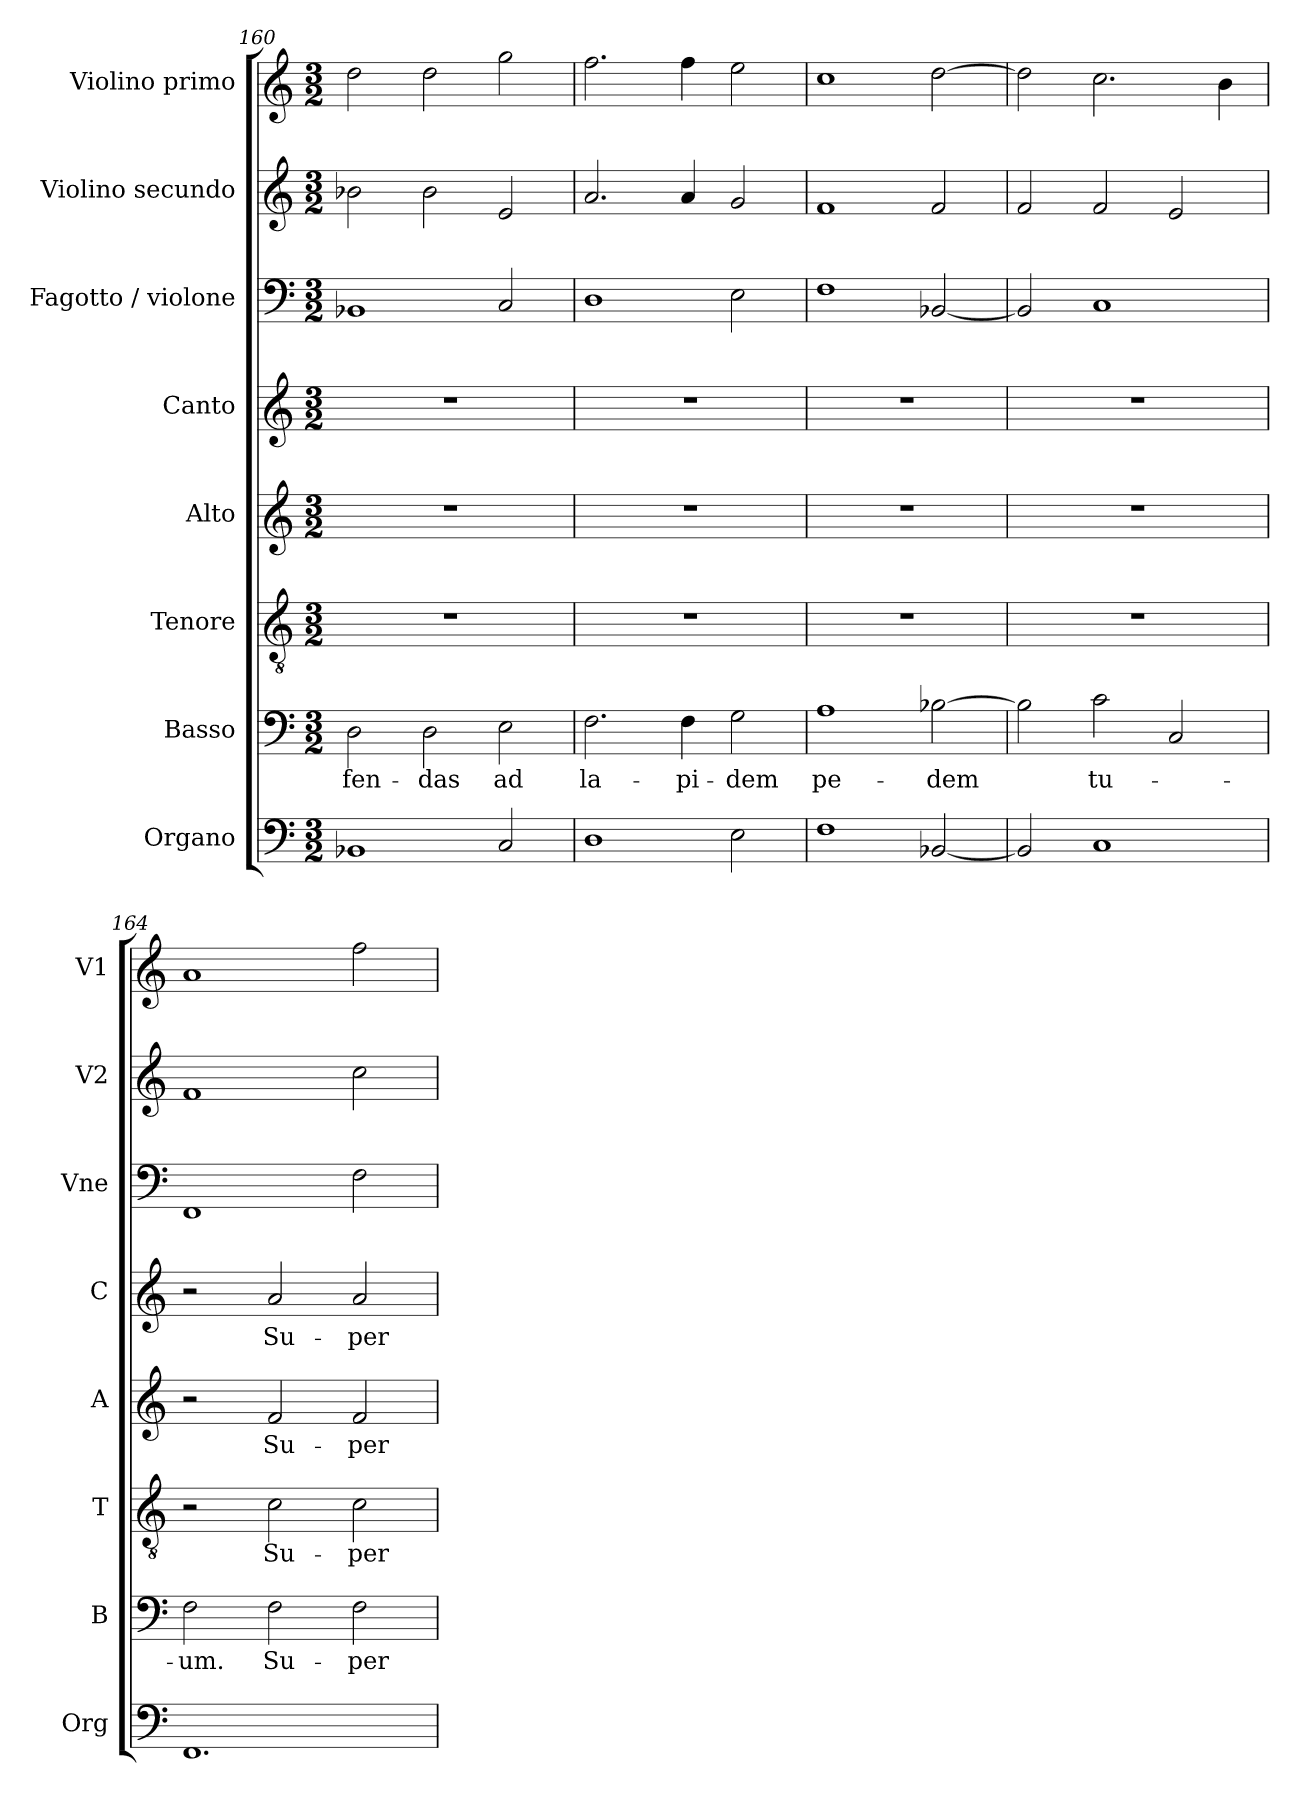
**kern	**kern	**text	**kern	**text	**kern	**text	**kern	**text	**kern	**kern	**kern
*part8	*part7	*part7	*part6	*part6	*part5	*part5	*part4	*part4	*part3	*part2	*part1
*staff8	*staff7	*staff7	*staff6	*staff6	*staff5	*staff5	*staff4	*staff4	*staff3	*staff2	*staff1
*I"Organo	*I"Basso	*	*I"Tenore	*	*I"Alto	*	*I"Canto	*	*I"Fagotto / violone	*I"Violino secundo	*I"Violino primo
*I'Org	*I'B	*	*I'T	*	*I'A	*	*I'C	*	*I'Vne	*I'V2	*I'V1
*clefF4	*clefF4	*	*clefGv2	*	*clefG2	*	*clefG2	*	*clefF4	*clefG2	*clefG2
*k[]	*k[]	*	*k[]	*	*k[]	*	*k[]	*	*k[]	*k[]	*k[]
*C:	*C:	*	*C:	*	*C:	*	*C:	*	*C:	*C:	*C:
*M3/2	*M3/2	*	*M3/2	*	*M3/2	*	*M3/2	*	*M3/2	*M3/2	*M3/2
=160	=160	=160	=160	=160	=160	=160	=160	=160	=160	=160	=160
!	!	!LO:LY:b	!	!	!	!	!	!	!	!	!
1BB-X	2D\	-fen-	1.r	.	1.r	.	1.r	.	1BB-X	2b-X\	2dd\
!	!	!LO:LY:b	!	!	!	!	!	!	!	!	!
.	2D\	-das	.	.	.	.	.	.	.	2b-\	2dd\
!	!	!LO:LY:b	!	!	!	!	!	!	!	!	!
2C/	2E\	ad	.	.	.	.	.	.	2C/	2e/	2gg\
=161	=161	=161	=161	=161	=161	=161	=161	=161	=161	=161	=161
!	!	!LO:LY:b	!	!	!	!	!	!	!	!	!
1D	2.F\	la-	1.r	.	1.r	.	1.r	.	1D	2.a/	2.ff\
!	!	!LO:LY:b	!	!	!	!	!	!	!	!	!
.	4F\	-pi-	.	.	.	.	.	.	.	4a/	4ff\
!	!	!LO:LY:b	!	!	!	!	!	!	!	!	!
2E\	2G\	-dem	.	.	.	.	.	.	2E\	2g/	2ee\
=162	=162	=162	=162	=162	=162	=162	=162	=162	=162	=162	=162
!	!	!LO:LY:b	!	!	!	!	!	!	!	!	!
1F	1A	pe-	1.r	.	1.r	.	1.r	.	1F	1f	1cc
!	!	!LO:LY:b	!	!	!	!	!	!	!	!	!
[2BB-X/	[2B-X\	-dem	.	.	.	.	.	.	[2BB-X/	2f/	[2dd\
!!LO:PB:g=z
=163	=163	=163	=163	=163	=163	=163	=163	=163	=163	=163	=163
2BB-/]	2B-\]	.	1.r	.	1.r	.	1.r	.	2BB-/]	2f/	2dd\]
!	!	!LO:LY:b	!	!	!	!	!	!	!	!	!
1C	2c\	tu-	.	.	.	.	.	.	1C	2f/	2.cc\
.	2C/	.	.	.	.	.	.	.	.	2e/	.
.	.	.	.	.	.	.	.	.	.	.	4b\
=164	=164	=164	=164	=164	=164	=164	=164	=164	=164	=164	=164
!	!	!LO:LY:b	!	!	!	!	!	!	!	!	!
1.FF	2F\	-um.	2r	.	2r	.	2r	.	1FF	1f	1a
!	!	!LO:LY:b	!	!LO:LY:b	!	!LO:LY:b	!	!LO:LY:b	!	!	!
.	2F\	Su-	2c\	Su-	2f/	Su-	2a/	Su-	.	.	.
!	!	!LO:LY:b	!	!LO:LY:b	!	!LO:LY:b	!	!LO:LY:b	!	!	!
.	2F\	-per	2c\	-per	2f/	-per	2a/	-per	2F\	2cc\	2ff\
=	=	=	=	=	=	=	=	=	=	=	=
*-	*-	*-	*-	*-	*-	*-	*-	*-	*-	*-	*-
